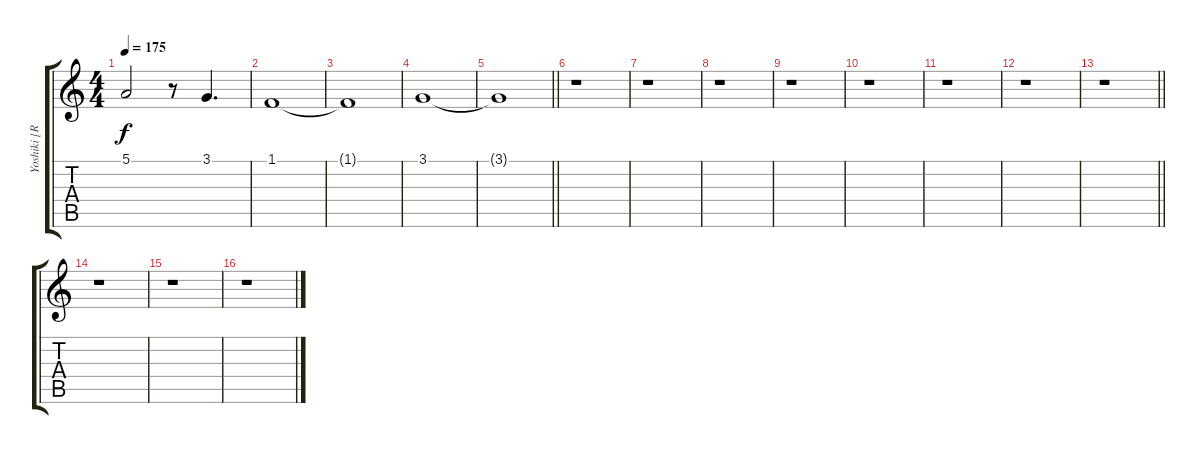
\track ("Yoshiki [R]" "Yoshiki [R") {instrument acousticgrandpiano}
\staff {score tabs}
\tuning (E4 B3 G3 D3 A2 E2) {hide}
\ts (4 4)
\tempo 175
\clef g2
\ks c
5.1{t}.2{dy f} r.8 3.1.4{d} |
1.1.1 |
1.1{t}.1 |
3.1.1 |
\barLineRight lightlight
3.1{t}.1 |
r.1 |
r.1 |
r.1 |
r.1 |
r.1 |
r.1 |
r.1 |
\barLineRight lightlight
r.1 |
r.1 |
r.1 |
r.1
